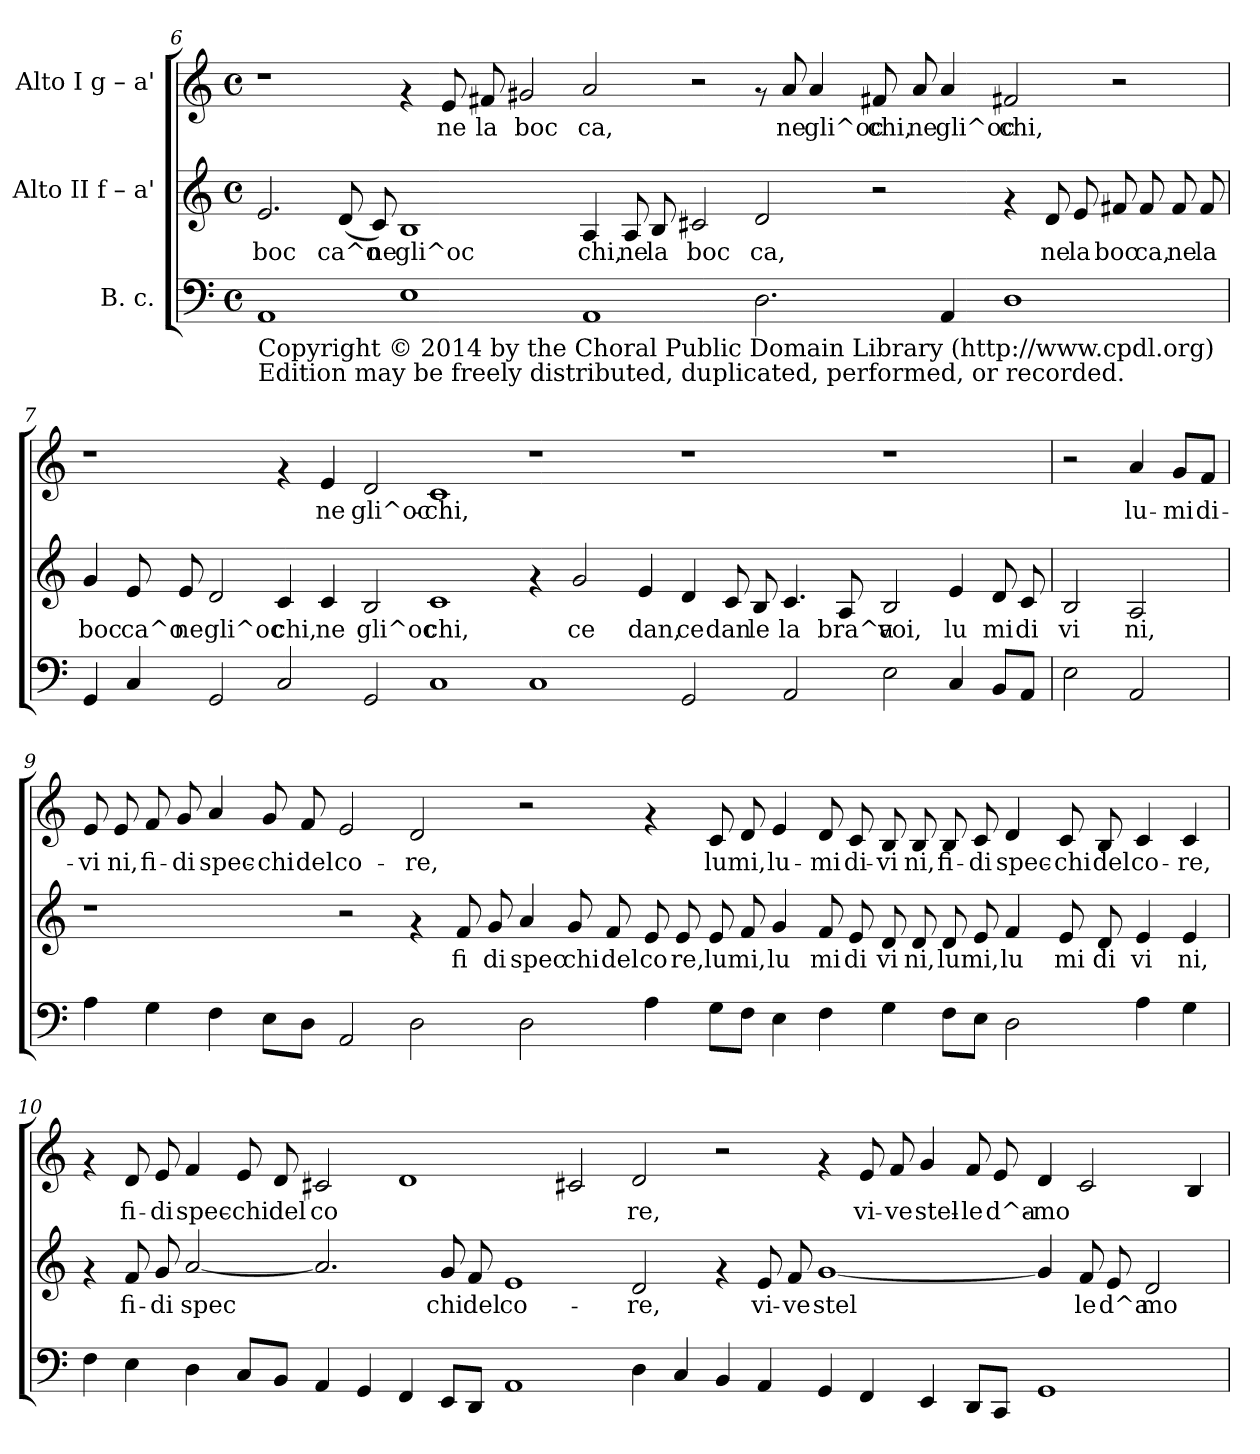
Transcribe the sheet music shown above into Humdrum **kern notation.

**kern	**kern	**text	**kern	**text
*part3	*part2	*part2	*part1	*part1
*staff3	*staff2	*staff2	*staff1	*staff1
*I"B. c.	*I"Alto II  f – a'	*	*I"Alto I  g – a'	*
!!LO:PB:g=z
*clefF4	*clefG2	*	*clefG2	*
*k[]	*k[]	*	*k[]	*
*C:	*C:	*	*C:	*
*M4/4	*M4/4	*	*M4/4	*
*met(c)	*met(c)	*	*met(c)	*
=6	=6	=6	=6	=6
!LO:TX:b:t=Copyright © 2014 by the Choral Public Domain Library (http&colon;//www.cpdl.org)	!	!	!	!
!LO:TX:b:t=Edition may be freely distributed, duplicated, performed, or recorded.	!	!	!	!
!	!	!LO:LY:b:rj	!	!
1AA	2.e/	boc	1r	.
!	!	!LO:LY:b:rj	!	!
.	(<8d/	ca^o	.	.
!	!	!LO:LY:b:rj	!	!
.	8c/)	ne	.	.
!	!	!LO:LY:b:rj	!	!
1E	1B	gli^oc	4rf	.
!	!	!	!	!LO:LY:b:rj
.	.	.	8e/	ne
!	!	!	!	!LO:LY:b:rj
.	.	.	8f#/	la
!	!	!	!	!LO:LY:b:rj
.	.	.	2g#X/	boc
!	!	!LO:LY:b:rj	!	!LO:LY:b:rj
1AA	4A/	chi,	2a/	ca,
!	!	!LO:LY:b:rj	!	!
.	8A/	ne	.	.
!	!	!LO:LY:b:rj	!	!
.	8B/	la	.	.
!	!	!LO:LY:b:rj	!	!
.	2c#X/	boc	2r	.
!	!	!LO:LY:b:rj	!	!
2.D\	2d/	ca,	8rf	.
!	!	!	!	!LO:LY:b:rj
.	.	.	8a/	ne
!	!	!	!	!LO:LY:b:rj
.	.	.	4a/	gli^oc
!	!	!	!	!LO:LY:b:rj
.	2r	.	8f#X/	chi,
!	!	!	!	!LO:LY:b:rj
.	.	.	8a/	ne
!	!	!	!	!LO:LY:b:rj
4AA/	.	.	4a/	gli^oc
!	!	!	!	!LO:LY:b:rj
1D	4rf	.	2f#X/	chi,
!	!	!LO:LY:b:rj	!	!
.	8d/	ne	.	.
!	!	!LO:LY:b:rj	!	!
.	8e/	la	.	.
!	!	!LO:LY:b:rj	!	!
.	8f#X/	boc	2r	.
!	!	!LO:LY:b:rj	!	!
.	8f#/	ca,	.	.
!	!	!LO:LY:b:rj	!	!
.	8f#/	ne	.	.
!	!	!LO:LY:b:rj	!	!
.	8f#/	la	.	.
!!LO:LB:g=z
=7	=7	=7	=7	=7
!	!	!LO:LY:b:rj	!	!
4GG/	4g/	boc	1r	.
!	!	!LO:LY:b:rj	!	!
4C/	8e/	ca^o	.	.
!	!	!LO:LY:b:rj	!	!
.	8e/	ne	.	.
!	!	!LO:LY:b:rj	!	!
2GG/	2d/	gli^oc	.	.
!	!	!LO:LY:b:rj	!	!
2C/	4c/	chi,	4rf	.
!	!	!LO:LY:b:rj	!	!LO:LY:b:rj
.	4c/	ne	4e/	ne
!	!	!LO:LY:b:rj	!	!LO:LY:b:rj
2GG/	2B/	gli^oc	2d/	gli^oc-
!	!	!LO:LY:b:rj	!	!LO:LY:b:rj
1C	1c	chi,	1c	-chi,
1C	4rf	.	1r	.
!	!	!LO:LY:b:rj	!	!
.	2g/	ce	.	.
!	!	!LO:LY:b:rj	!	!
.	4e/	dan,	.	.
!	!	!LO:LY:b:rj	!	!
2GG/	4d/	ce	1r	.
!	!	!LO:LY:b:rj	!	!
.	8c/	dan	.	.
!	!	!LO:LY:b:rj	!	!
.	8B/	le	.	.
!	!	!LO:LY:b:rj	!	!
2AA/	4.c/	la	.	.
!	!	!LO:LY:b:rj	!	!
.	8A/	bra^a	.	.
!	!	!LO:LY:b:rj	!	!
2E\	2B/	voi,	1r	.
!	!	!LO:LY:b:rj	!	!
4C/	4e/	lu	.	.
!	!	!LO:LY:b:rj	!	!
8BB/L	8d/	mi	.	.
!	!	!LO:LY:b:rj	!	!
8AA/J	8c/	di	.	.
=8	=8	=8	=8	=8
!	!	!LO:LY:b:rj	!	!
2E\	2B/	vi	2r	.
!	!	!LO:LY:b:rj	!	!LO:LY:b:rj
2AA/	2A/	ni,	4a/	lu-
!	!	!	!	!LO:LY:b:rj
.	.	.	8g/L	-mi
!	!	!	!	!LO:LY:b:rj
.	.	.	8f/J	di-
!!LO:LB:g=z
=9	=9	=9	=9	=9
!	!	!	!	!LO:LY:b:rj
4A\	1r	.	8e/	-vi
!	!	!	!	!LO:LY:b:rj
.	.	.	8e/	ni,
!	!	!	!	!LO:LY:b:rj
4G\	.	.	8f/	fi-
!	!	!	!	!LO:LY:b:rj
.	.	.	8g/	-di
!	!	!	!	!LO:LY:b:rj
4F\	.	.	4a/	spec-
!	!	!	!	!LO:LY:b:rj
8E\L	.	.	8g/	-chi
!	!	!	!	!LO:LY:b:rj
8D\J	.	.	8f/	del
!	!	!	!	!LO:LY:b:rj
2AA/	2r	.	2e/	co-
!	!	!	!	!LO:LY:b:rj
2D\	4rf	.	2d/	-re,
!	!	!LO:LY:b:rj	!	!
.	8f/	fi	.	.
!	!	!LO:LY:b:rj	!	!
.	8g/	di	.	.
!	!	!LO:LY:b:rj	!	!
2D\	4a/	spec	2r	.
!	!	!LO:LY:b:rj	!	!
.	8g/	chi	.	.
!	!	!LO:LY:b:rj	!	!
.	8f/	del	.	.
!	!	!LO:LY:b:rj	!	!
4A\	8e/	co	4rf	.
!	!	!LO:LY:b:rj	!	!
.	8e/	re,	.	.
!	!	!LO:LY:b:rj	!	!LO:LY:b:rj
8G\L	8e/	lumi,	8c/	lumi,
!	!	!LO:LY:b:rj	!	!LO:LY:b:rj
8F\J	8f/	.	8d/	.
!	!	!LO:LY:b:rj	!	!LO:LY:b:rj
4E\	4g/	lu	4e/	lu-
!	!	!LO:LY:b:rj	!	!LO:LY:b:rj
4F\	8f/	mi	8d/	-mi
!	!	!LO:LY:b:rj	!	!LO:LY:b:rj
.	8e/	di	8c/	di-
!	!	!LO:LY:b:rj	!	!LO:LY:b:rj
4G\	8d/	vi	8B/	-vi
!	!	!LO:LY:b:rj	!	!LO:LY:b:rj
.	8d/	ni,	8B/	ni,
!	!	!LO:LY:b:rj	!	!LO:LY:b:rj
8F\L	8d/	lumi,	8B/	fi-
!	!	!LO:LY:b:rj	!	!LO:LY:b:rj
8E\J	8e/	.	8c/	-di
!	!	!LO:LY:b:rj	!	!LO:LY:b:rj
2D\	4f/	lu	4d/	spec-
!	!	!LO:LY:b:rj	!	!LO:LY:b:rj
.	8e/	mi	8c/	-chi
!	!	!LO:LY:b:rj	!	!LO:LY:b:rj
.	8d/	di	8B/	del
!	!	!LO:LY:b:rj	!	!LO:LY:b:rj
4A\	4e/	vi	4c/	co-
!	!	!LO:LY:b:rj	!	!LO:LY:b:rj
4G\	4e/	ni,	4c/	-re,
!!LO:LB:g=z
=10	=10	=10	=10	=10
4F\	4rf	.	4rf	.
!	!	!LO:LY:b:rj	!	!LO:LY:b:rj
4E\	8f/	fi-	8d/	fi-
!	!	!LO:LY:b:rj	!	!LO:LY:b:rj
.	8g/	-di	8e/	-di
!	!	!LO:LY:b:rj	!	!LO:LY:b:rj
4D\	[<2a/	spec-	4f/	spec-
!	!	!	!	!LO:LY:b:rj
8C/L	.	.	8e/	-chi
!	!	!	!	!LO:LY:b:rj
8BB/J	.	.	8d/	del
!	!	!LO:LY:b:rj	!	!LO:LY:b:rj
4AA/	2.a/]	--	2c#X/	co-
4GG/	.	.	.	.
!	!	!	!	!LO:LY:b:rj
4FF/	.	.	1d	--
!	!	!LO:LY:b:rj	!	!
8EE/L	8g/	-chi	.	.
!	!	!LO:LY:b:rj	!	!
8DD/J	8f/	del	.	.
!	!	!LO:LY:b:rj	!	!
1AA	1e	co-	.	.
!	!	!	!	!LO:LY:b:rj
.	.	.	2c#X/	--
!	!	!LO:LY:b:rj	!	!LO:LY:b:rj
4D\	2d/	-re,	2d/	-re,
4C/	.	.	.	.
4BB/	4rf	.	2r	.
!	!	!LO:LY:b:rj	!	!
4AA/	8e/	vi-	.	.
!	!	!LO:LY:b:rj	!	!
.	8f/	-ve	.	.
!	!	!LO:LY:b:rj	!	!
4GG/	[<1g	stel-	4rf	.
!	!	!	!	!LO:LY:b:rj
4FF/	.	.	8e/	vi-
!	!	!	!	!LO:LY:b:rj
.	.	.	8f/	-ve
!	!	!	!	!LO:LY:b:rj
4EE/	.	.	4g/	stel-
!	!	!	!	!LO:LY:b:rj
8DD/L	.	.	8f/	-le
!	!	!	!	!LO:LY:b:rj
8CC/J	.	.	8e/	d^a-
!	!	!LO:LY:b:rj	!	!LO:LY:b:rj
1GG	4g/]	--	4d/	-mo-
!	!	!LO:LY:b:rj	!	!LO:LY:b:rj
.	8f/	-le	2c#/	--
!	!	!LO:LY:b:rj	!	!
.	8e/	d^a	.	.
!	!	!LO:LY:b:rj	!	!
.	2d/	mo-	.	.
!	!	!	!	!LO:LY:b:rj
.	.	.	4B/	--
=	=	=	=	=
*-	*-	*-	*-	*-
